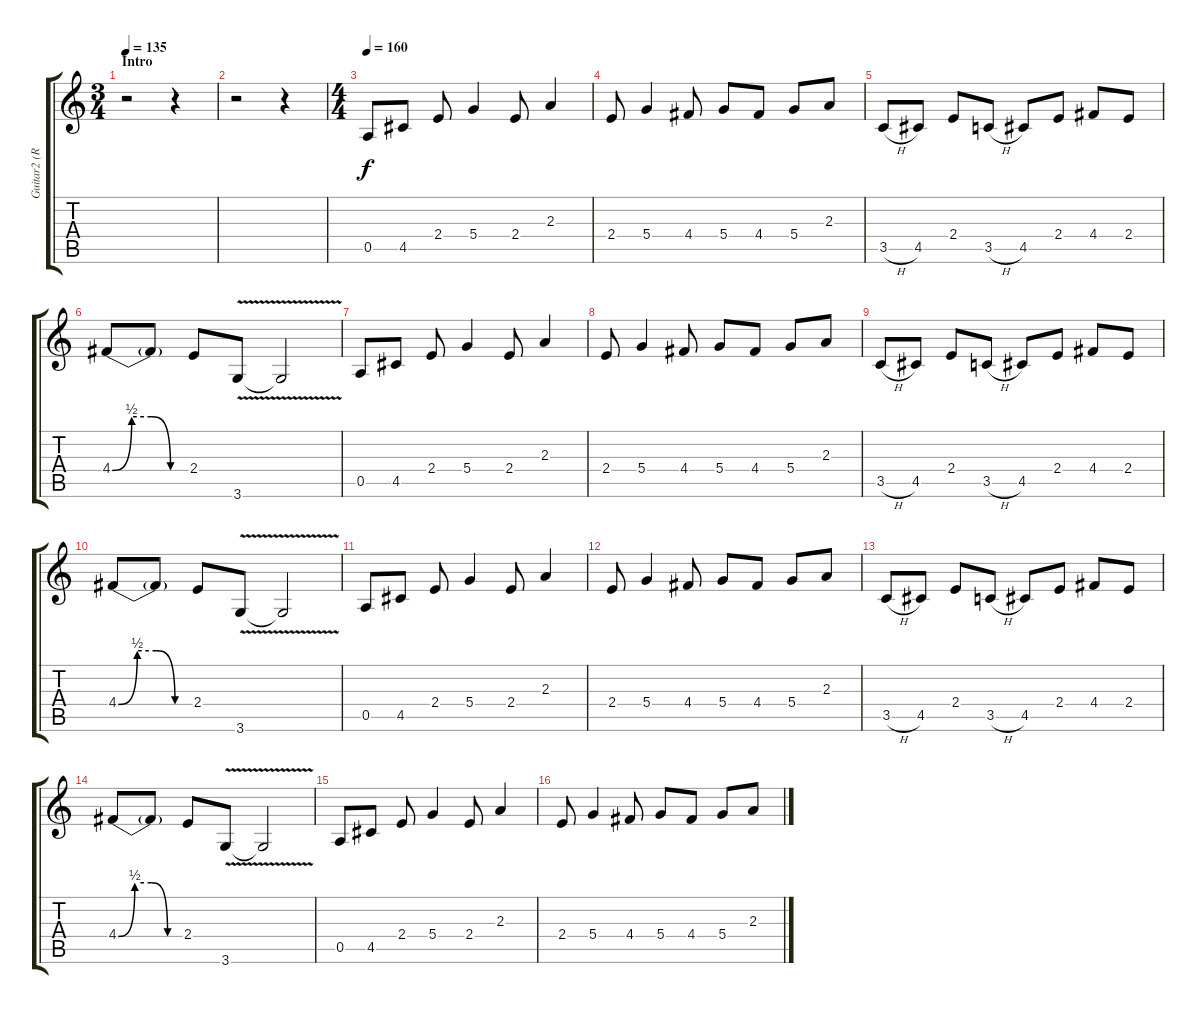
\track ("Guitar2 (Rhythm)" "Guitar2 (R") {instrument distortionguitar}
\staff {score tabs}
\tuning (E4 B3 G3 D3 A2 E2) {hide}
\ts (3 4)
\section ("" "Intro")
\tempo 135
\clef g2
\ks c
r.2{dy f instrument distortionguitar} r.4 |
r.2 r.4 |
\ts (4 4)
\tempo 160
0.5.8 4.5.8 2.4.8 5.4.4 2.4.8 2.3.4 |
2.4.8 5.4.4 4.4.8 5.4.8 4.4.8 5.4.8 2.3.8 |
3.5{h}.8 4.5.8 2.4.8 3.5{h}.8 4.5.8 2.4.8 4.4.8 2.4.8 |
4.4{be (custom 0 0 15 2 30 2 45 0 60 0)}.8 4.4{t}.8 2.4.8 3.6{v}.8 3.6{t}.2 |
0.5.8 4.5.8 2.4.8 5.4.4 2.4.8 2.3.4 |
2.4.8 5.4.4 4.4.8 5.4.8 4.4.8 5.4.8 2.3.8 |
3.5{h}.8 4.5.8 2.4.8 3.5{h}.8 4.5.8 2.4.8 4.4.8 2.4.8 |
4.4{be (custom 0 0 15 2 30 2 45 0 60 0)}.8 4.4{t}.8 2.4.8 3.6{v}.8 3.6{t}.2 |
0.5.8 4.5.8 2.4.8 5.4.4 2.4.8 2.3.4 |
2.4.8 5.4.4 4.4.8 5.4.8 4.4.8 5.4.8 2.3.8 |
3.5{h}.8 4.5.8 2.4.8 3.5{h}.8 4.5.8 2.4.8 4.4.8 2.4.8 |
4.4{be (custom 0 0 15 2 30 2 45 0 60 0)}.8 4.4{t}.8 2.4.8 3.6{v}.8 3.6{t}.2 |
0.5.8 4.5.8 2.4.8 5.4.4 2.4.8 2.3.4 |
2.4.8 5.4.4 4.4.8 5.4.8 4.4.8 5.4.8 2.3.8
